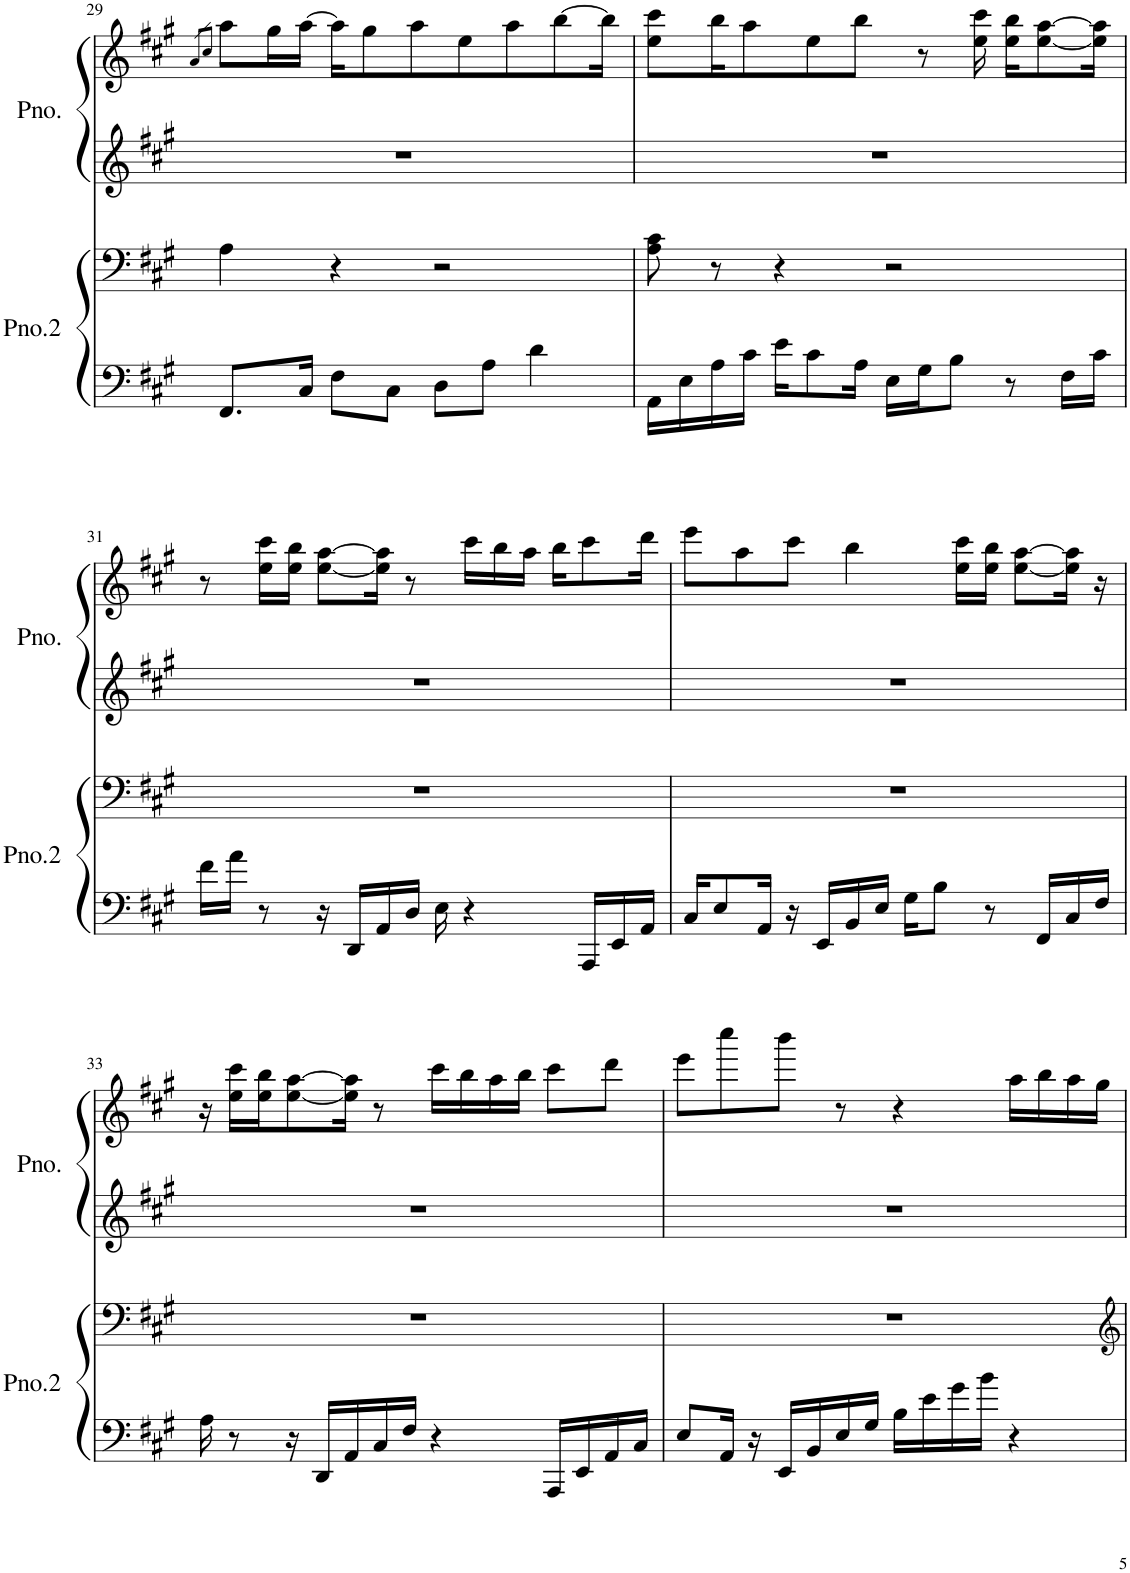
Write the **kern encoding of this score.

**kern	**kern	**kern	**kern
*part2	*part2	*part1	*part1
*staff4	*staff3	*staff2	*staff1
*I"Piano2	*	*I"Piano	*
*I'Pno.2	*	*I'Pno.	*
!!LO:PB:g=z
*clefF4	*clefF4	*clefG2	*clefG2
*k[f#c#g#]	*k[f#c#g#]	*k[f#c#g#]	*k[f#c#g#]
*M4/4	*M4/4	*M4/4	*M4/4
=29	=29	=29	=29
.	.	.	8qa/L
.	.	.	8qcc#/J
8.FF#/L	4A\	1r	8aa\L
.	.	.	16gg#\L
16C#/Jk	.	.	[16aa\JJ
8F#\L	4r	.	16aa\KL]
.	.	.	8gg#\
8C#\J	.	.	.
.	.	.	8aa\
8D\L	2r	.	.
.	.	.	8ee\
8A\J	.	.	.
.	.	.	8aa\
4d\	.	.	.
.	.	.	[8bb\
.	.	.	16bb\Jk]
=30	=30	=30	=30
16AA\LL	8A\ 8c#\	1r	8ee\ 8ccc#\L
16E\	.	.	.
16A\	8r	.	16bb\K
16c#\JJ	.	.	8aa\
16e\KL	4r	.	.
8c#\	.	.	8ee\
16A\Jk	.	.	8bb\J
16E\LL	2r	.	.
16G#\J	.	.	8r
8B\J	.	.	.
.	.	.	16ee\ 16ccc#\
8r	.	.	16ee\ 16bb\KL
.	.	.	[8ee\ [8aa\
16F#\LL	.	.	.
16c#\JJ	.	.	16ee\] 16aa\]Jk
!!LO:LB:g=z
=31	=31	=31	=31
16f#\LL	1r	1r	8r
16a\JJ	.	.	.
8r	.	.	16ee\ 16ccc#\LL
.	.	.	16ee\ 16bb\JJ
16r	.	.	[8ee\ [8aa\L
16DD/LL	.	.	.
16AA/	.	.	16ee\] 16aa\]Jk
16D/JJ	.	.	8r
16E\	.	.	.
4r	.	.	16ccc#\LL
.	.	.	16bb\
.	.	.	16aa\JJ
.	.	.	16bb\KL
16AAA/LL	.	.	8ccc#\
16EE/	.	.	.
16AA/JJ	.	.	16ddd\Jk
=32	=32	=32	=32
16C#/KL	1r	1r	8eee\L
8E/	.	.	.
.	.	.	8aa\
16AA/Jk	.	.	.
16r	.	.	8ccc#\J
16EE/LL	.	.	.
16BB/	.	.	4bb\
16E/JJ	.	.	.
16G#\KL	.	.	.
8B\J	.	.	.
.	.	.	16ee\ 16ccc#\LL
8r	.	.	16ee\ 16bb\JJ
.	.	.	[8ee\ [8aa\L
16FF#/LL	.	.	.
16C#/	.	.	16ee\] 16aa\]Jk
16F#/JJ	.	.	16r
!!LO:LB:g=z
=33	=33	=33	=33
16A\	1r	1r	16r
8r	.	.	16ee\ 16ccc#\LL
.	.	.	16ee\ 16bb\J
16r	.	.	[8ee\ [8aa\
16DD/LL	.	.	.
16AA/	.	.	16ee\] 16aa\]Jk
16C#/	.	.	8r
16F#/JJ	.	.	.
4r	.	.	16ccc#\LL
.	.	.	16bb\
.	.	.	16aa\
.	.	.	16bb\JJ
16AAA/LL	.	.	8ccc#\L
16EE/	.	.	.
16AA/	.	.	8ddd\J
16C#/JJ	.	.	.
=34	=34	=34	=34
8E/L	1r	1r	8eee\L
16AA/Jk	.	.	8cccc#\
16r	.	.	.
16EE/LL	.	.	8bbb\J
16BB/	.	.	.
16E/	.	.	8r
16G#/JJ	.	.	.
16B\LL	.	.	4r
16e\	.	.	.
16g#\	.	.	.
16b\JJ	.	.	.
4r	.	.	16aa\LL
.	.	.	16bb\
.	.	.	16aa\
.	.	.	16gg#\JJ
=	=	=	=
*-	*-	*-	*-
